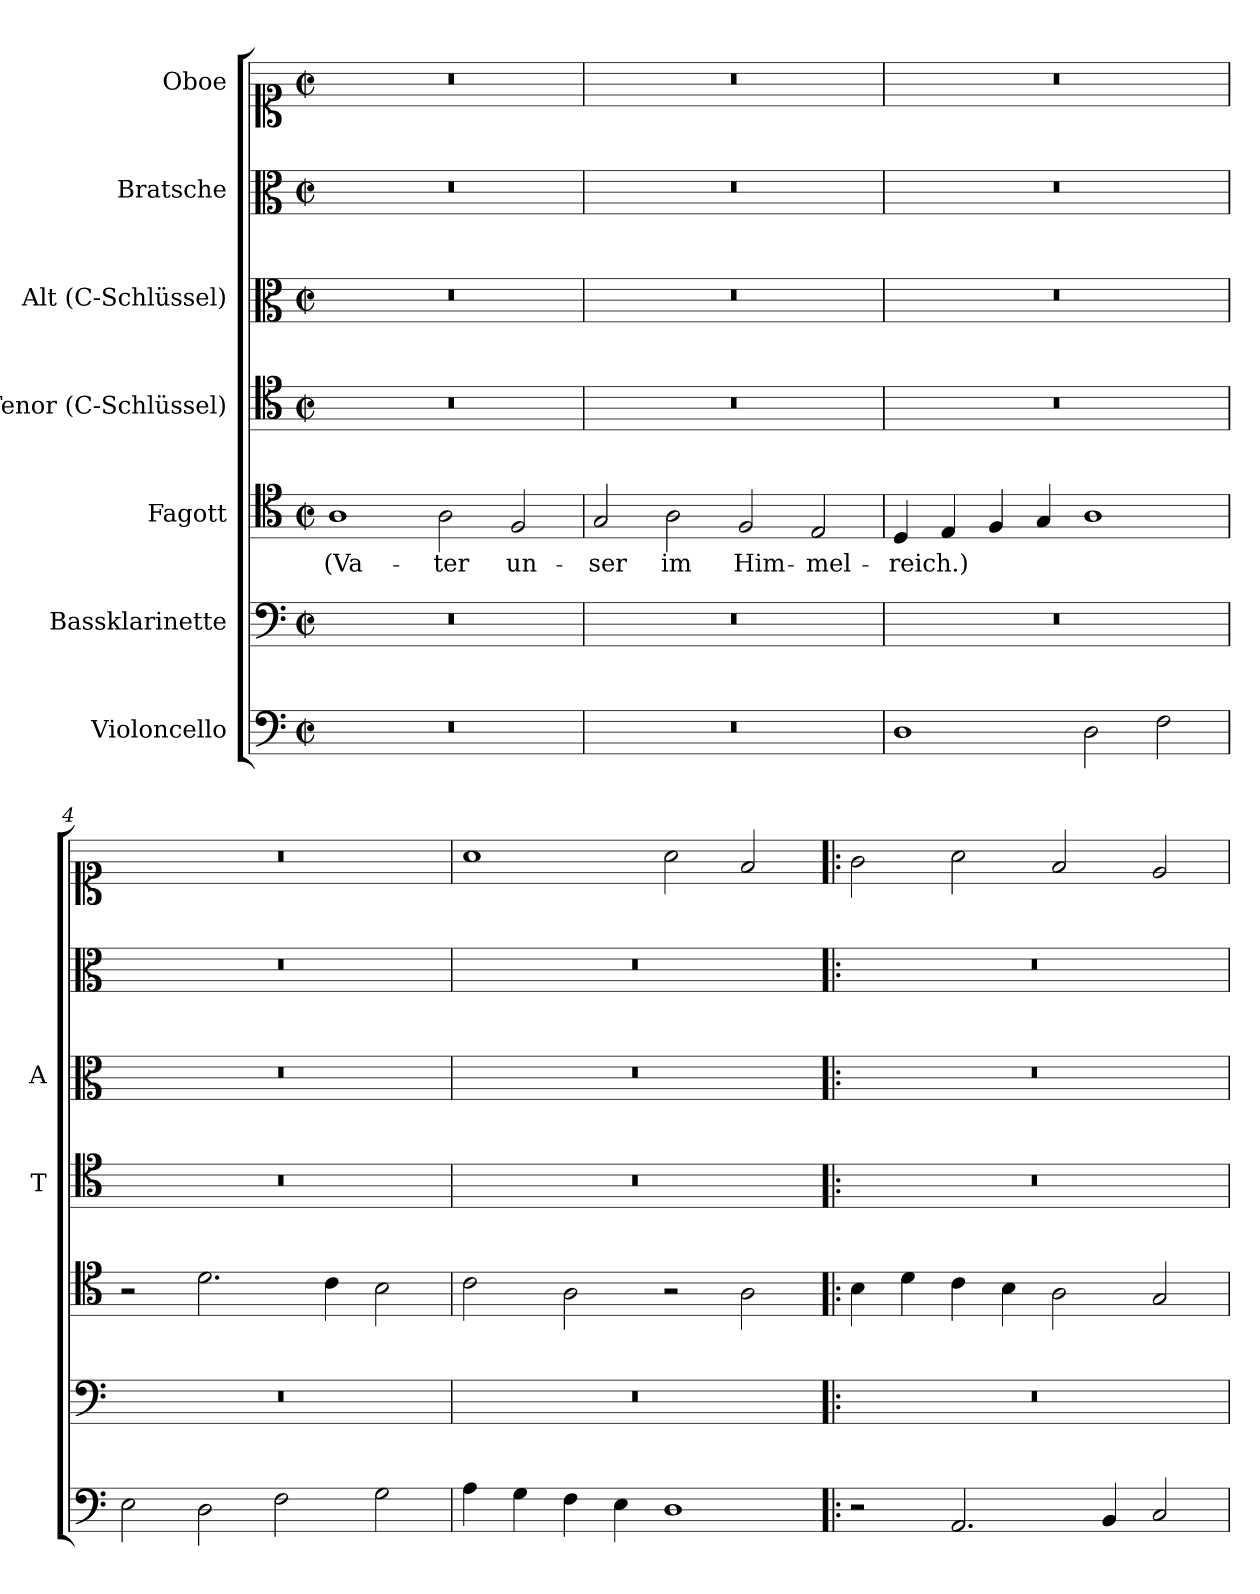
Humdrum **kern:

**kern	**kern	**kern	**text	**kern	**kern	**kern	**kern
*part7	*part6	*part5	*part5	*part4	*part3	*part2	*part1
*staff7	*staff6	*staff5	*staff5	*staff4	*staff3	*staff2	*staff1
*I"Violoncello	*I"Bassklarinette	*I"Fagott	*	*I"Tenor (C-Schlüssel)	*I"Alt (C-Schlüssel)	*I"Bratsche	*I"Oboe
*	*	*	*	*I'T	*I'A	*	*
*clefF4	*clefF4	*clefC4	*	*clefC4	*clefC3	*clefC3	*clefC1
*k[]	*k[]	*k[]	*	*k[]	*k[]	*k[]	*k[]
*M4/2	*M4/2	*M4/2	*	*M4/2	*M4/2	*M4/2	*M4/2
*met(c|)	*met(c|)	*met(c|)	*	*met(c|)	*met(c|)	*met(c|)	*met(c|)
=1	=1	=1	=1	=1	=1	=1	=1
!	!	!	!LO:LY:b	!	!	!	!
0r	0r	1A	(Va-	0r	0r	0r	0r
!	!	!	!LO:LY:b	!	!	!	!
.	.	2A\	-ter	.	.	.	.
!	!	!	!LO:LY:b	!	!	!	!
.	.	2F/	un-	.	.	.	.
=2	=2	=2	=2	=2	=2	=2	=2
!	!	!	!LO:LY:b	!	!	!	!
0r	0r	2G/	-ser	0r	0r	0r	0r
!	!	!	!LO:LY:b	!	!	!	!
.	.	2A\	im	.	.	.	.
!	!	!	!LO:LY:b	!	!	!	!
.	.	2F/	Him-	.	.	.	.
!	!	!	!LO:LY:b	!	!	!	!
.	.	2E/	-mel-	.	.	.	.
=3	=3	=3	=3	=3	=3	=3	=3
!	!	!	!LO:LY:b	!	!	!	!
1D	0r	4D/	-reich.)	0r	0r	0r	0r
.	.	4E/	.	.	.	.	.
.	.	4F/	.	.	.	.	.
.	.	4G/	.	.	.	.	.
2D\	.	1A	.	.	.	.	.
2F\	.	.	.	.	.	.	.
=4	=4	=4	=4	=4	=4	=4	=4
2E\	0r	2r	.	0r	0r	0r	0r
2D\	.	2.d\	.	.	.	.	.
2F\	.	.	.	.	.	.	.
.	.	4c\	.	.	.	.	.
2G\	.	2B\	.	.	.	.	.
=5	=5	=5	=5	=5	=5	=5	=5
4A\	0r	2c\	.	0r	0r	0r	1a
4G\	.	.	.	.	.	.	.
4F\	.	2A\	.	.	.	.	.
4E\	.	.	.	.	.	.	.
1D	.	2r	.	.	.	.	2a\
.	.	2A\	.	.	.	.	2f/
=6!|:	=6!|:	=6!|:	=6!|:	=6!|:	=6!|:	=6!|:	=6!|:
2r	0r	4B\	.	0r	0r	0r	2g\
.	.	4d\	.	.	.	.	.
2.AA/	.	4c\	.	.	.	.	2a\
.	.	4B\	.	.	.	.	.
.	.	2A\	.	.	.	.	2f/
4BB/	.	.	.	.	.	.	.
2C/	.	2G/	.	.	.	.	2e/
=	=	=	=	=	=	=	=
*-	*-	*-	*-	*-	*-	*-	*-
